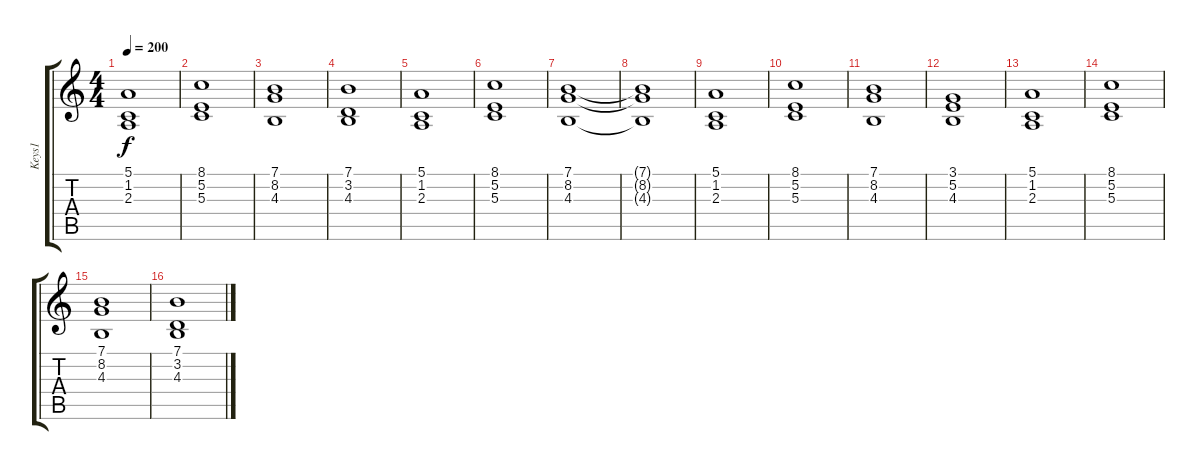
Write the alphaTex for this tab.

\track ("Keys1" "Keys1") {instrument stringensemble1}
\staff {score tabs}
\tuning (E4 B3 G3 D3 A2 E2) {hide}
\ts (4 4)
\tempo 200
\clef g2
\ks c
(5.1 1.2 2.3).1{dy f} |
(8.1 5.2 5.3).1 |
(7.1 8.2 4.3).1 |
(7.1 3.2 4.3).1 |
(5.1 1.2 2.3).1 |
(8.1 5.2 5.3).1 |
(7.1 8.2 4.3).1 |
(7.1{t} 8.2{t} 4.3{t}).1 |
(5.1 1.2 2.3).1 |
(8.1 5.2 5.3).1 |
(7.1 8.2 4.3).1 |
(3.1 5.2 4.3).1 |
(5.1 1.2 2.3).1 |
(8.1 5.2 5.3).1 |
(7.1 8.2 4.3).1 |
(7.1 3.2 4.3).1
